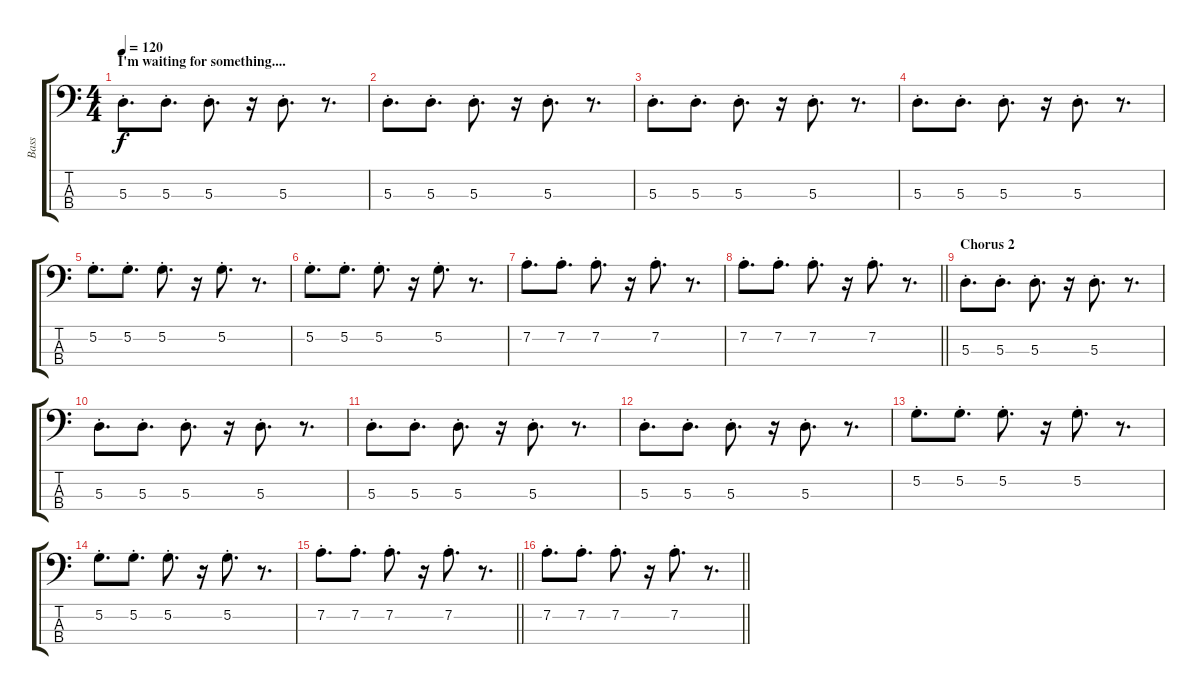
\track ("Bass" "Bass") {instrument electricbassfinger}
\staff {score tabs}
\tuning (G2 D2 A1 E1) {hide}
\ts (4 4)
\section ("" "I'm waiting for something....")
\tempo 120
\clef f4
\ks c
5.3{st}.8{d dy f} 5.3{st}.8{d} 5.3{st}.8{d} r.16 5.3{st}.8{d} r.8{d} |
5.3{st}.8{d} 5.3{st}.8{d} 5.3{st}.8{d} r.16 5.3{st}.8{d} r.8{d} |
5.3{st}.8{d} 5.3{st}.8{d} 5.3{st}.8{d} r.16 5.3{st}.8{d} r.8{d} |
5.3{st}.8{d} 5.3{st}.8{d} 5.3{st}.8{d} r.16 5.3{st}.8{d} r.8{d} |
5.2{st}.8{d} 5.2{st}.8{d} 5.2{st}.8{d} r.16 5.2{st}.8{d} r.8{d} |
5.2{st}.8{d} 5.2{st}.8{d} 5.2{st}.8{d} r.16 5.2{st}.8{d} r.8{d} |
7.2{st}.8{d} 7.2{st}.8{d} 7.2{st}.8{d} r.16 7.2{st}.8{d} r.8{d} |
\barLineRight lightlight
7.2{st}.8{d} 7.2{st}.8{d} 7.2{st}.8{d} r.16 7.2{st}.8{d} r.8{d} |
\section ("" "Chorus 2")
5.3{st}.8{d} 5.3{st}.8{d} 5.3{st}.8{d} r.16 5.3{st}.8{d} r.8{d} |
5.3{st}.8{d} 5.3{st}.8{d} 5.3{st}.8{d} r.16 5.3{st}.8{d} r.8{d} |
5.3{st}.8{d} 5.3{st}.8{d} 5.3{st}.8{d} r.16 5.3{st}.8{d} r.8{d} |
5.3{st}.8{d} 5.3{st}.8{d} 5.3{st}.8{d} r.16 5.3{st}.8{d} r.8{d} |
5.2{st}.8{d} 5.2{st}.8{d} 5.2{st}.8{d} r.16 5.2{st}.8{d} r.8{d} |
5.2{st}.8{d} 5.2{st}.8{d} 5.2{st}.8{d} r.16 5.2{st}.8{d} r.8{d} |
\barLineRight lightlight
7.2{st}.8{d} 7.2{st}.8{d} 7.2{st}.8{d} r.16 7.2{st}.8{d} r.8{d} |
\barLineRight lightlight
7.2{st}.8{d} 7.2{st}.8{d} 7.2{st}.8{d} r.16 7.2{st}.8{d} r.8{d}
